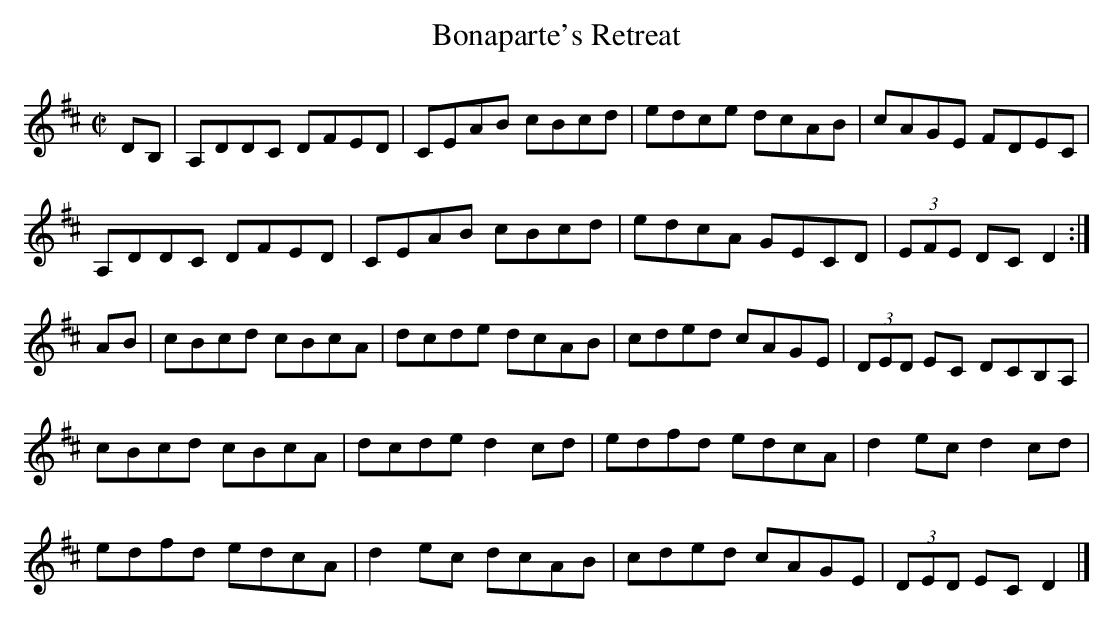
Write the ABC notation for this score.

X:1
T:Bonaparte's Retreat
M:C|
L:1/8
K:D Major
DB,|A,DDC DFED|CEAB cBcd|edce dcAB|cAGE FDEC|!
A,DDC DFED|CEAB cBcd|edcA GECD|(3EFE DC D2:|!
AB|cBcd cBcA|dcde dcAB|cded cAGE|(3DED EC DCB,A,|!
cBcd cBcA|dcde d2cd|edfd edcA|d2ec d2cd|!
edfd edcA|d2ec dcAB|cded cAGE|(3DED EC D2|]!
